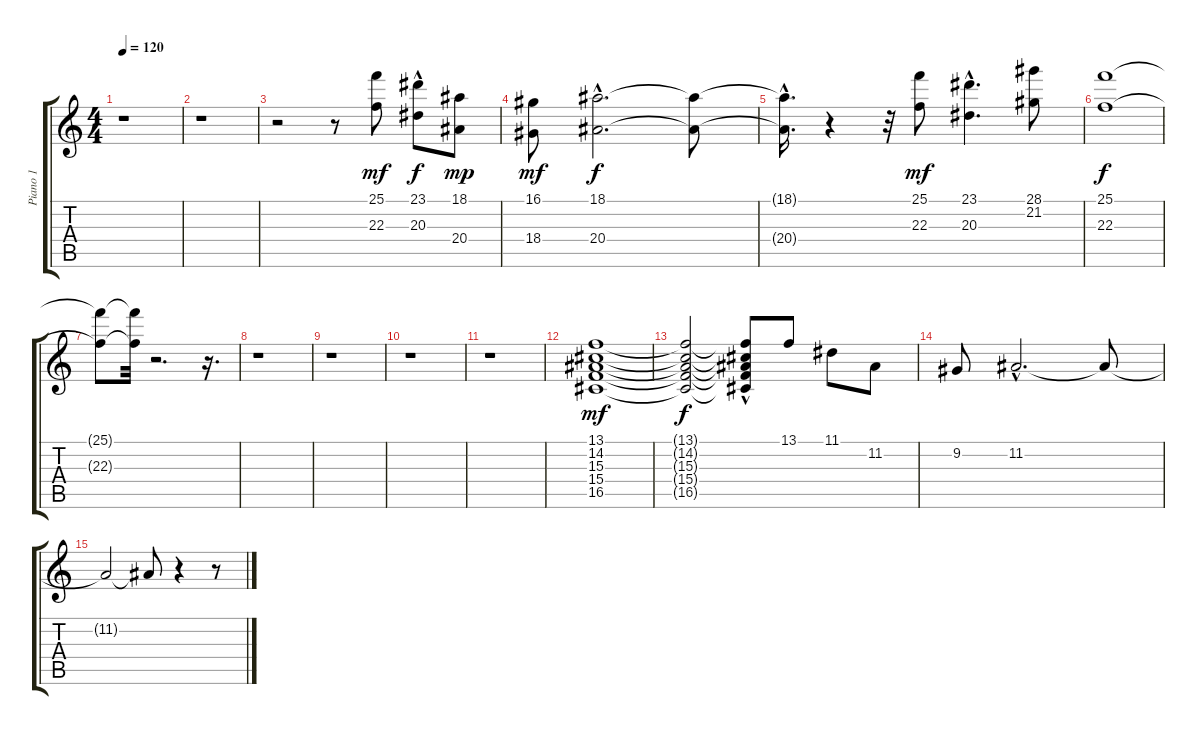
\track ("Piano 1" "Piano 1") {instrument acousticgrandpiano}
\staff {score tabs}
\tuning (E4 B3 G3 D3 A2 E2) {hide}
\ts (4 4)
\tempo 120
\clef g2
\ks c
r.1{dy f} |
r.1 |
r.2 r.8 (25.1 22.3).8{dy mf} (23.1{hac} 20.3).8{dy f} (18.1 20.4).8{dy mp} |
(16.1 18.4).8{dy mf} (18.1{hac} 20.4{hac}).2{d dy f} (18.1{t} 20.4{t}).8 |
(18.1{hac t} 20.4{hac t}).16{d} r.4 r.32 (25.1 22.3).8{dy mf} (23.1{hac} 20.3).4{d} (28.1 21.2).8 |
(25.1 22.3).1{dy f} |
(25.1{t} 22.3{t}).8 (25.1{t} 22.3{t}).32 r.2{d} r.16{d} |
r.1 |
r.1 |
r.1 |
r.1 |
(13.1 14.2 15.3 15.4 16.5).1{dy mf} |
(13.1{t} 14.2{t} 15.3{t} 15.4{t} 16.5{t}).2{dy f} (13.1{t} 14.2{t} 15.3{t} 15.4{hac t} 16.5{hac t}).8 13.1.8 11.1.8 11.2.8 |
9.2.8 11.2{hac}.2{d} 11.2{t}.8 |
11.2{t}.2 11.2{t}.8 r.4 r.8
